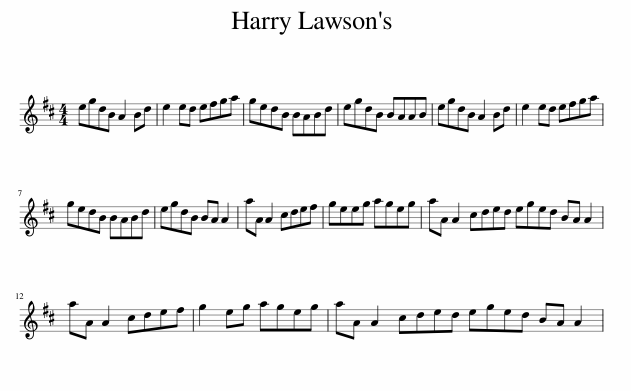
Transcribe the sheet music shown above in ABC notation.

X:1
L:1/8
M:4/4
I:linebreak $
K:D
V:1 treble
V:1
 egdB A2 Bd | e2 ed efga | gedB BABd | egdB BAAB | egdB A2 Bd | %5
 e2 ed efga |$ gedB BABd | egdB BA A2 | aA A2 cdef | geeg ageg | %10
 aA A2 cded eged BA A2 |$ aA A2 cdef | g2 eg ageg | aA A2 cded eged BA A2 | %14
